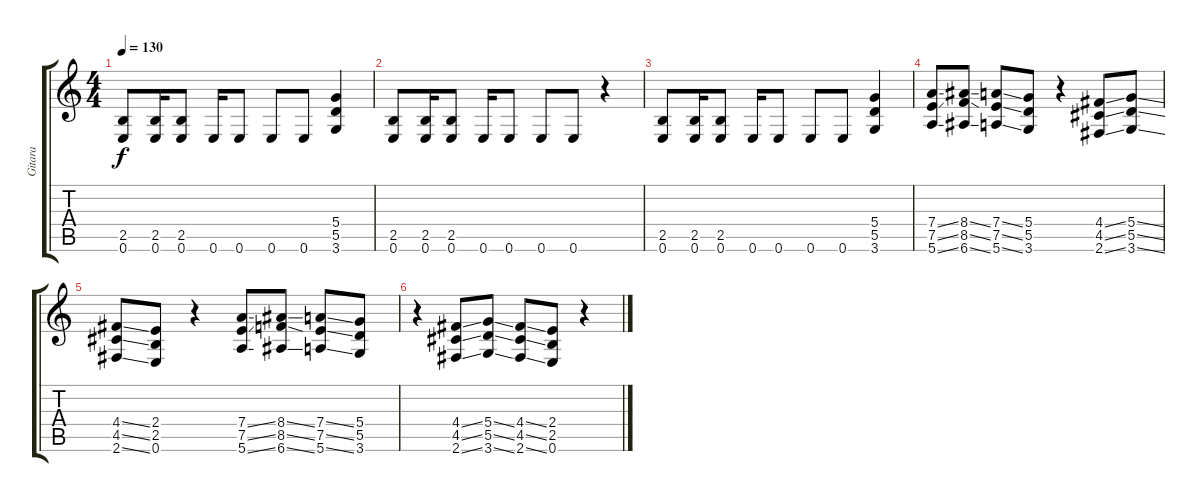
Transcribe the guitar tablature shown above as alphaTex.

\track ("Gitara" "Gitara") {instrument overdrivenguitar}
\staff {score tabs}
\tuning (E4 B3 G3 D3 A2 E2) {hide}
\ts (4 4)
\tempo 130
\clef g2
\ks c
(2.5 0.6).8{dy f} (2.5 0.6).16 (2.5 0.6).8 0.6.16 0.6.8 0.6.8 0.6.8 (5.4 5.5 3.6).4 |
(2.5 0.6).8 (2.5 0.6).16 (2.5 0.6).8 0.6.16 0.6.8 0.6.8 0.6.8 r.4 |
(2.5 0.6).8 (2.5 0.6).16 (2.5 0.6).8 0.6.16 0.6.8 0.6.8 0.6.8 (5.4 5.5 3.6).4 |
(7.4{ss} 7.5{ss} 5.6{ss}).8 (8.4{ss} 8.5{ss} 6.6{ss}).8 (7.4{ss} 7.5{ss} 5.6{ss}).8 (5.4 5.5 3.6).8 r.4 (4.4{ss} 4.5{ss} 2.6{ss}).8 (5.4{ss} 5.5{ss} 3.6{ss}).8 |
(4.4{ss} 4.5{ss} 2.6{ss}).8 (2.4 2.5 0.6).8 r.4 (7.4{ss} 7.5{ss} 5.6{ss}).8 (8.4{ss} 8.5{ss} 6.6{ss}).8 (7.4{ss} 7.5{ss} 5.6{ss}).8 (5.4 5.5 3.6).8 |
r.4 (4.4{ss} 4.5{ss} 2.6{ss}).8 (5.4{ss} 5.5{ss} 3.6{ss}).8 (4.4{ss} 4.5{ss} 2.6{ss}).8 (2.4 2.5 0.6).8 r.4
